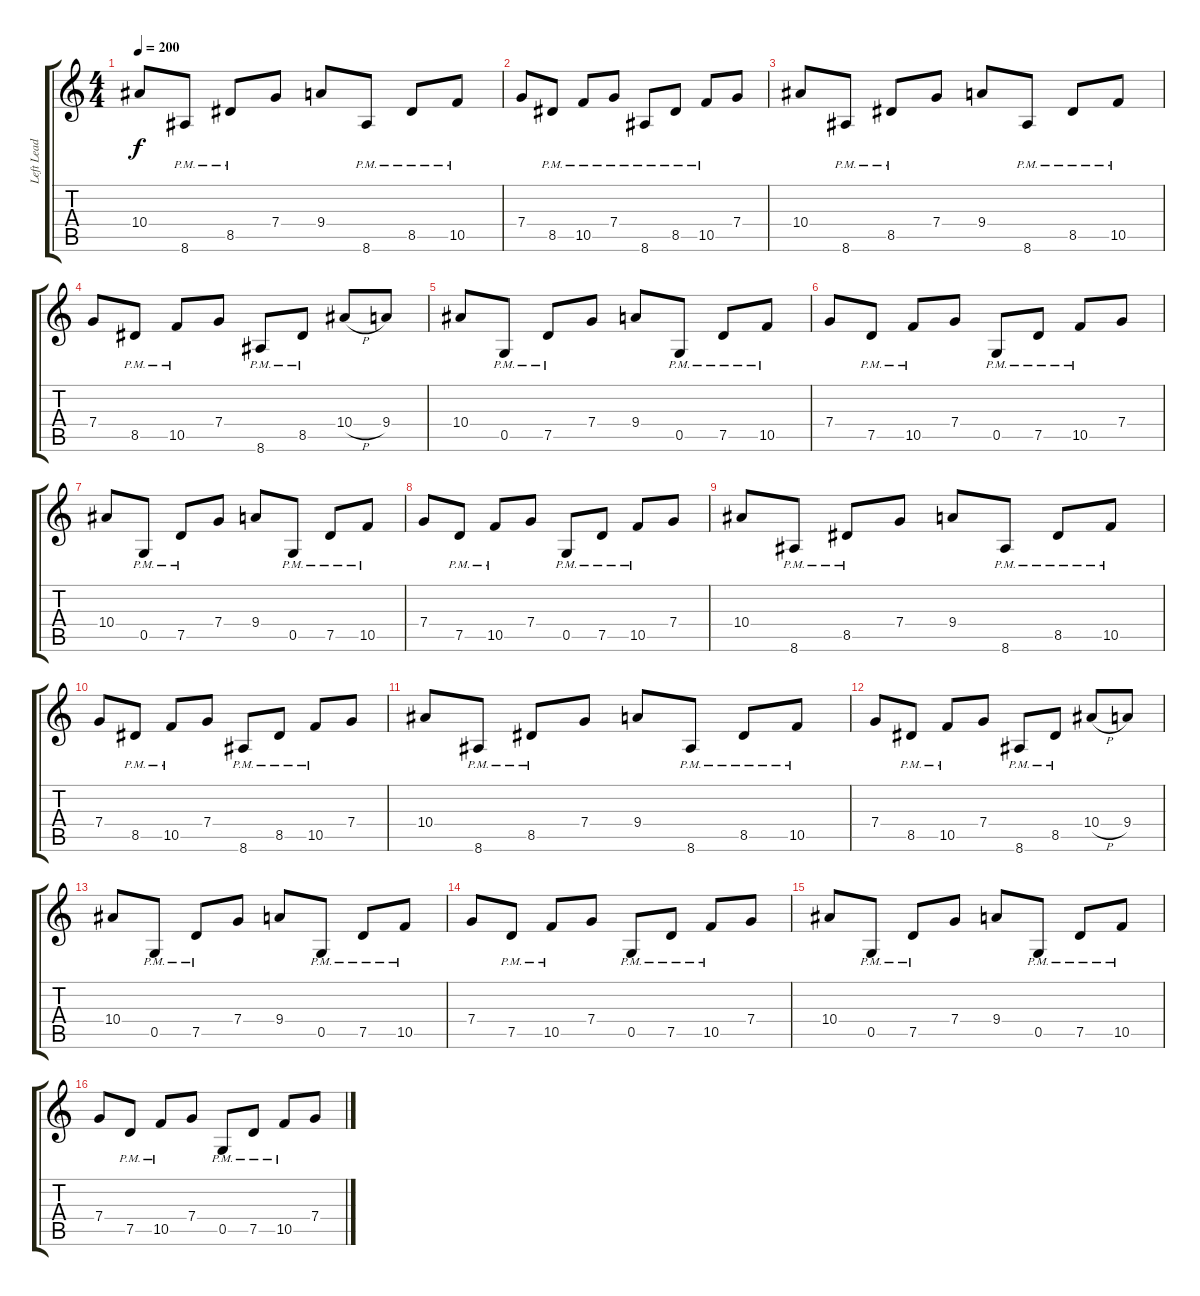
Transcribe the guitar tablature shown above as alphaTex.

\track ("Left Lead Gtr" "Left Lead ") {instrument overdrivenguitar}
\staff {score tabs}
\tuning (D4 A3 F3 C3 G2 D2) {hide}
\ts (4 4)
\tempo 200
\clef g2
\ks c
10.4.8{dy f} 8.6{pm}.8 8.5{pm}.8 7.4.8 9.4.8 8.6{pm}.8 8.5{pm}.8 10.5{pm}.8 |
7.4.8 8.5{pm}.8 10.5{pm}.8 7.4{pm}.8 8.6{pm}.8 8.5{pm}.8 10.5{pm}.8 7.4.8 |
10.4.8 8.6{pm}.8 8.5{pm}.8 7.4.8 9.4.8 8.6{pm}.8 8.5{pm}.8 10.5{pm}.8 |
7.4.8 8.5{pm}.8 10.5{pm}.8 7.4.8 8.6{pm}.8 8.5{pm}.8 10.4{h}.8 9.4.8 |
10.4.8 0.5{pm}.8 7.5{pm}.8 7.4.8 9.4.8 0.5{pm}.8 7.5{pm}.8 10.5{pm}.8 |
7.4.8 7.5{pm}.8 10.5{pm}.8 7.4.8 0.5{pm}.8 7.5{pm}.8 10.5{pm}.8 7.4.8 |
10.4.8 0.5{pm}.8 7.5{pm}.8 7.4.8 9.4.8 0.5{pm}.8 7.5{pm}.8 10.5{pm}.8 |
7.4.8 7.5{pm}.8 10.5{pm}.8 7.4.8 0.5{pm}.8 7.5{pm}.8 10.5{pm}.8 7.4.8 |
10.4.8 8.6{pm}.8 8.5{pm}.8 7.4.8 9.4.8 8.6{pm}.8 8.5{pm}.8 10.5{pm}.8 |
7.4.8 8.5{pm}.8 10.5{pm}.8 7.4.8 8.6{pm}.8 8.5{pm}.8 10.5{pm}.8 7.4.8 |
10.4.8 8.6{pm}.8 8.5{pm}.8 7.4.8 9.4.8 8.6{pm}.8 8.5{pm}.8 10.5{pm}.8 |
7.4.8 8.5{pm}.8 10.5{pm}.8 7.4.8 8.6{pm}.8 8.5{pm}.8 10.4{h}.8 9.4.8 |
10.4.8 0.5{pm}.8 7.5{pm}.8 7.4.8 9.4.8 0.5{pm}.8 7.5{pm}.8 10.5{pm}.8 |
7.4.8 7.5{pm}.8 10.5{pm}.8 7.4.8 0.5{pm}.8 7.5{pm}.8 10.5{pm}.8 7.4.8 |
10.4.8 0.5{pm}.8 7.5{pm}.8 7.4.8 9.4.8 0.5{pm}.8 7.5{pm}.8 10.5{pm}.8 |
7.4.8 7.5{pm}.8 10.5{pm}.8 7.4.8 0.5{pm}.8 7.5{pm}.8 10.5{pm}.8 7.4.8
